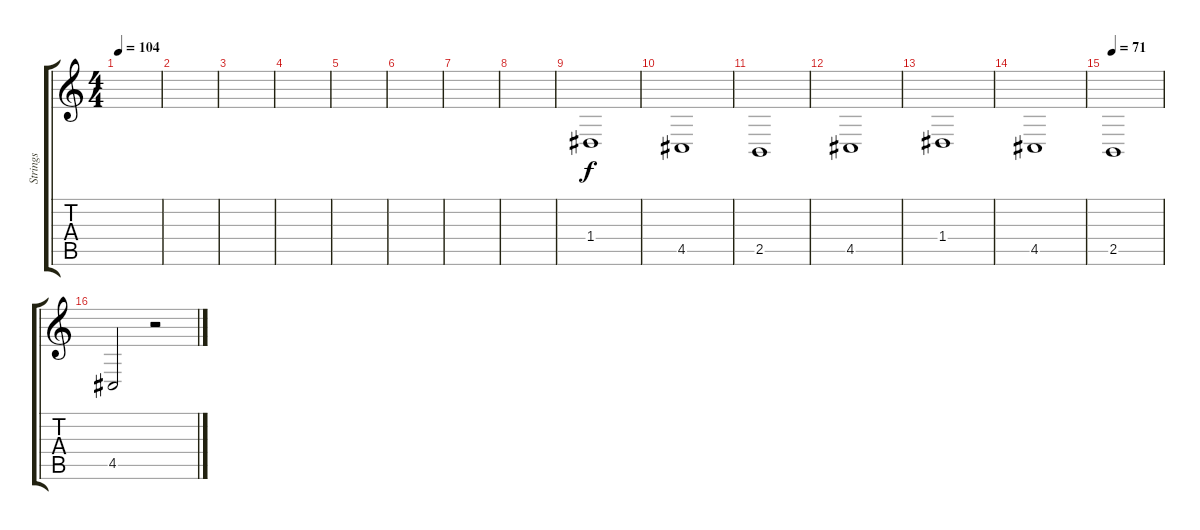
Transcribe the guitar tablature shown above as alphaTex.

\track ("Strings" "Strings") {instrument stringensemble2}
\staff {score tabs}
\tuning (E4 B3 G3 D3 A2 E2) {hide}
\ts (4 4)
\tempo 104
\clef g2
\ks c
|
|
|
|
|
|
|
|
1.4.1 |
4.5.1 |
2.5.1 |
4.5.1 |
1.4.1 |
4.5.1 |
\tempo 71
2.5.1 |
4.5.2 r.2
